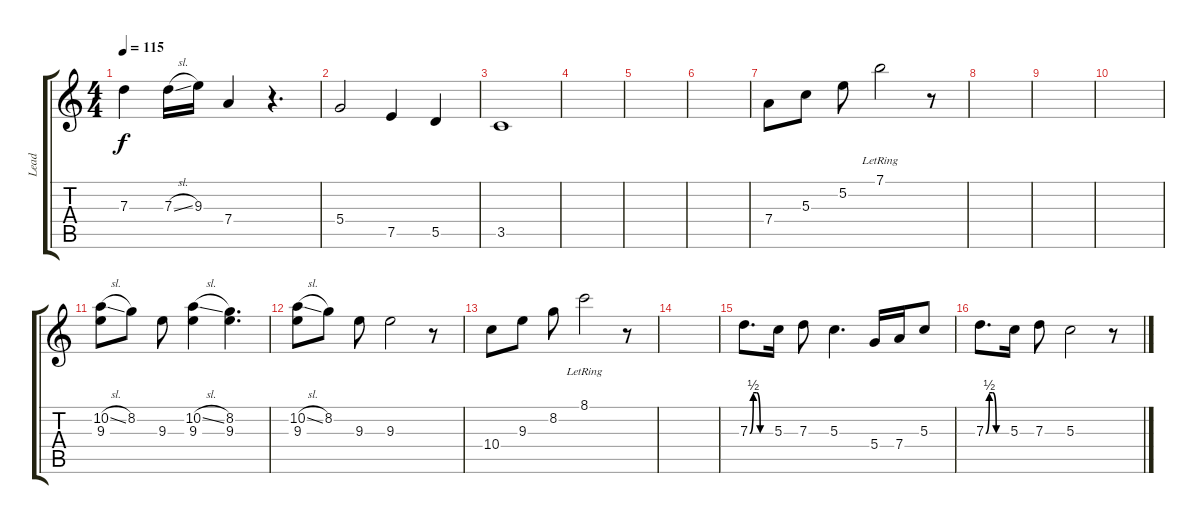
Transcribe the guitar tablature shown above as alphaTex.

\track ("Lead" "Lead") {instrument electricguitarjazz}
\staff {score tabs}
\tuning (E4 B3 G3 D3 A2 E2) {hide}
\ts (4 4)
\tempo 115
\clef g2
\ks c
7.3.4{dy f} 7.3{sl}.16 9.3.16 7.4.4 r.4{d} |
5.4.2 7.5.4 5.5.4 |
3.5.1 |
|
|
|
7.4.8 5.3.8 5.2.8 7.1{lr}.2 r.8 |
|
|
|
(10.2{sl} 9.3).8 8.2.8 9.3.8 (10.2{sl} 9.3).4 (8.2 9.3).4{d} |
(10.2{sl} 9.3).8 8.2.8 9.3.8 9.3.2 r.8 |
10.4.8 9.3.8 8.2.8 8.1{lr}.2 r.8 |
|
7.3{be (custom 0 0 10 2 20 2 30 0 60 0)}.8{d} 5.3.16 7.3.8 5.3.4{d} 5.4.16 7.4.16 5.3.8 |
7.3{be (custom 0 0 10 2 20 2 30 0 60 0)}.8{d} 5.3.16 7.3.8 5.3.2 r.8
